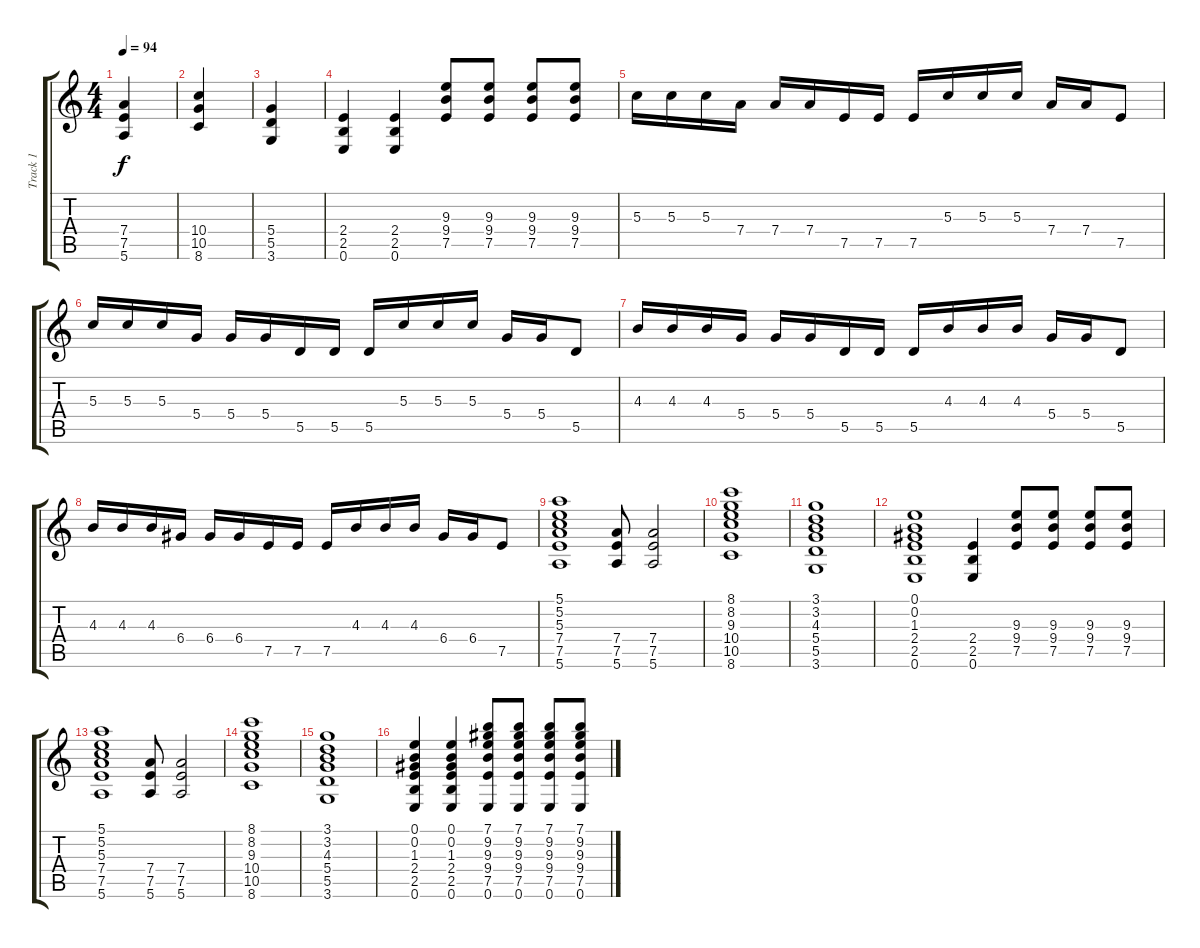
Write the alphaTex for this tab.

\track ("Track 1" "Track 1") {instrument overdrivenguitar}
\staff {score tabs}
\tuning (E4 B3 G3 D3 A2 E2) {hide}
\ts (4 4)
\tempo 94
\clef g2
\ks c
(7.4 7.5 5.6).4{dy f} |
(10.4 10.5 8.6).4 |
(5.4 5.5 3.6).4 |
(2.4 2.5 0.6).4 (2.4 2.5 0.6).4 (9.3 9.4 7.5).8 (9.3 9.4 7.5).8 (9.3 9.4 7.5).8 (9.3 9.4 7.5).8 |
5.3.16 5.3.16 5.3.16 7.4.16 7.4.16 7.4.16 7.5.16 7.5.16 7.5.16 5.3.16 5.3.16 5.3.16 7.4.16 7.4.16 7.5.8 |
5.3.16 5.3.16 5.3.16 5.4.16 5.4.16 5.4.16 5.5.16 5.5.16 5.5.16 5.3.16 5.3.16 5.3.16 5.4.16 5.4.16 5.5.8 |
4.3.16 4.3.16 4.3.16 5.4.16 5.4.16 5.4.16 5.5.16 5.5.16 5.5.16 4.3.16 4.3.16 4.3.16 5.4.16 5.4.16 5.5.8 |
4.3.16 4.3.16 4.3.16 6.4.16 6.4.16 6.4.16 7.5.16 7.5.16 7.5.16 4.3.16 4.3.16 4.3.16 6.4.16 6.4.16 7.5.8 |
(5.1 5.2 5.3 7.4 7.5 5.6).1 (7.4 7.5 5.6).8 (7.4 7.5 5.6).2 |
(8.1 8.2 9.3 10.4 10.5 8.6).1 |
(3.1 3.2 4.3 5.4 5.5 3.6).1 |
(0.1 0.2 1.3 2.4 2.5 0.6).1 (2.4 2.5 0.6).4 (9.3 9.4 7.5).8 (9.3 9.4 7.5).8 (9.3 9.4 7.5).8 (9.3 9.4 7.5).8 |
(5.1 5.2 5.3 7.4 7.5 5.6).1 (7.4 7.5 5.6).8 (7.4 7.5 5.6).2 |
(8.1 8.2 9.3 10.4 10.5 8.6).1 |
(3.1 3.2 4.3 5.4 5.5 3.6).1 |
(0.1 0.2 1.3 2.4 2.5 0.6).4 (0.1 0.2 1.3 2.4 2.5 0.6).4 (7.1 9.2 9.3 9.4 7.5 0.6).8 (7.1 9.2 9.3 9.4 7.5 0.6).8 (7.1 9.2 9.3 9.4 7.5 0.6).8 (7.1 9.2 9.3 9.4 7.5 0.6).8
